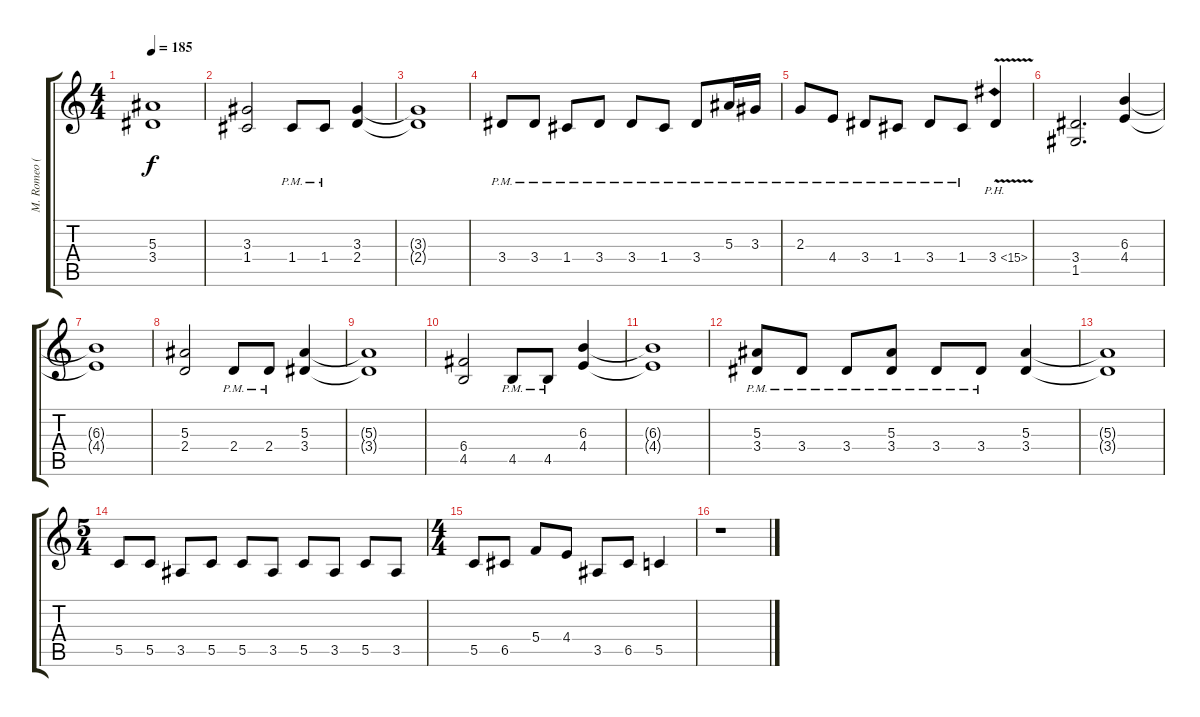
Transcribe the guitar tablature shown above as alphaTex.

\track ("M. Romeo (Base)" "M. Romeo (") {instrument distortionguitar}
\staff {score tabs}
\tuning (D4 A3 F3 C3 G2 D2) {hide}
\ts (4 4)
\tempo 185
\clef g2
\ks c
(5.3{t} 3.4{t}).1{dy f} |
(3.3 1.4).2 1.4{pm}.8 1.4{pm}.8 (3.3 2.4).4 |
(3.3{t} 2.4{t}).1 |
3.4{pm}.8 3.4{pm}.8 1.4{pm}.8 3.4{pm}.8 3.4{pm}.8 1.4{pm}.8 3.4{pm}.8 5.3{pm}.16 3.3{pm}.16 |
2.3{pm}.8 4.4{pm}.8 3.4{pm}.8 1.4{pm}.8 3.4{pm}.8 1.4{pm}.8 3.4{ph 12 v}.4 |
(3.4 1.5).2{d} (6.3 4.4).4 |
(6.3{t} 4.4{t}).1 |
(5.3 2.4).2 2.4{pm}.8 2.4{pm}.8 (5.3 3.4).4 |
(5.3{t} 3.4{t}).1 |
(6.4 4.5).2 4.5{pm}.8 4.5{pm}.8 (6.3 4.4).4 |
(6.3{t} 4.4{t}).1 |
(5.3 3.4{pm}).8 3.4{pm}.8 3.4{pm}.8 (5.3 3.4{pm}).8 3.4{pm}.8 3.4{pm}.8 (5.3 3.4).4 |
(5.3{t} 3.4{t}).1 |
\ts (5 4)
5.5.8 5.5.8 3.5.8 5.5.8 5.5.8 3.5.8 5.5.8 3.5.8 5.5.8 3.5.8 |
\ts (4 4)
5.5.8 6.5.8 5.4.8 4.4.8 3.5.8 6.5.8 5.5.4 |
r.1
